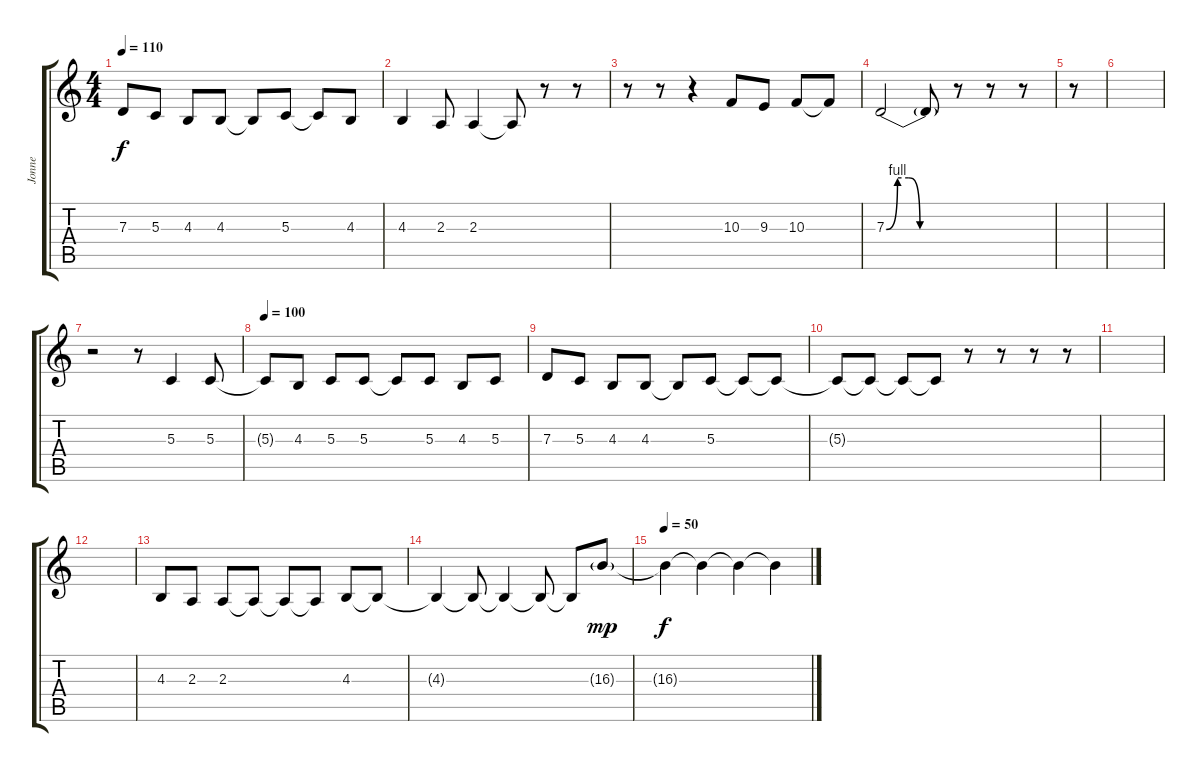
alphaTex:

\track ("Jonne" "Jonne") {instrument lead6voice}
\staff {score tabs}
\tuning (E4 B3 G3 D3 A2 E2) {hide}
\ts (4 4)
\tempo 110
\clef g2
\ks c
7.3.8{dy f} 5.3.8 4.3.8 4.3.8 4.3{t}.8 5.3.8 5.3{t}.8 4.3.8 |
4.3.4 2.3.8 2.3.4 2.3{t}.8 r.8 r.8 |
r.8 r.8 r.4 10.3.8 9.3.8 10.3.8 10.3{t}.8 |
7.3{be (custom 0 0 10 4 20 4 30 0 60 0)}.2 7.3{t}.8 r.8 r.8 r.8 |
r.8 |
|
r.2 r.8 5.3.4 5.3.8 |
\tempo 100
5.3{t}.8 4.3.8 5.3.8 5.3.8 5.3{t}.8 5.3.8 4.3.8 5.3.8 |
7.3.8 5.3.8 4.3.8 4.3.8 4.3{t}.8 5.3.8 5.3{t}.8 5.3{t}.8 |
5.3{t}.8 5.3{t}.8 5.3{t}.8 5.3{t}.8 r.8 r.8 r.8 r.8 |
|
|
4.3.8 2.3.8 2.3.8 2.3{t}.8 2.3{t}.8 2.3{t}.8 4.3.8 4.3{t}.8 |
4.3{t}.4 4.3{t}.8 4.3{t}.4 4.3{t}.8 4.3{t}.8 16.3{g}.8{dy mp} |
\tempo 50
16.3{t}.4{dy f} 16.3{t}.4 16.3{t}.4 16.3{t}.4
